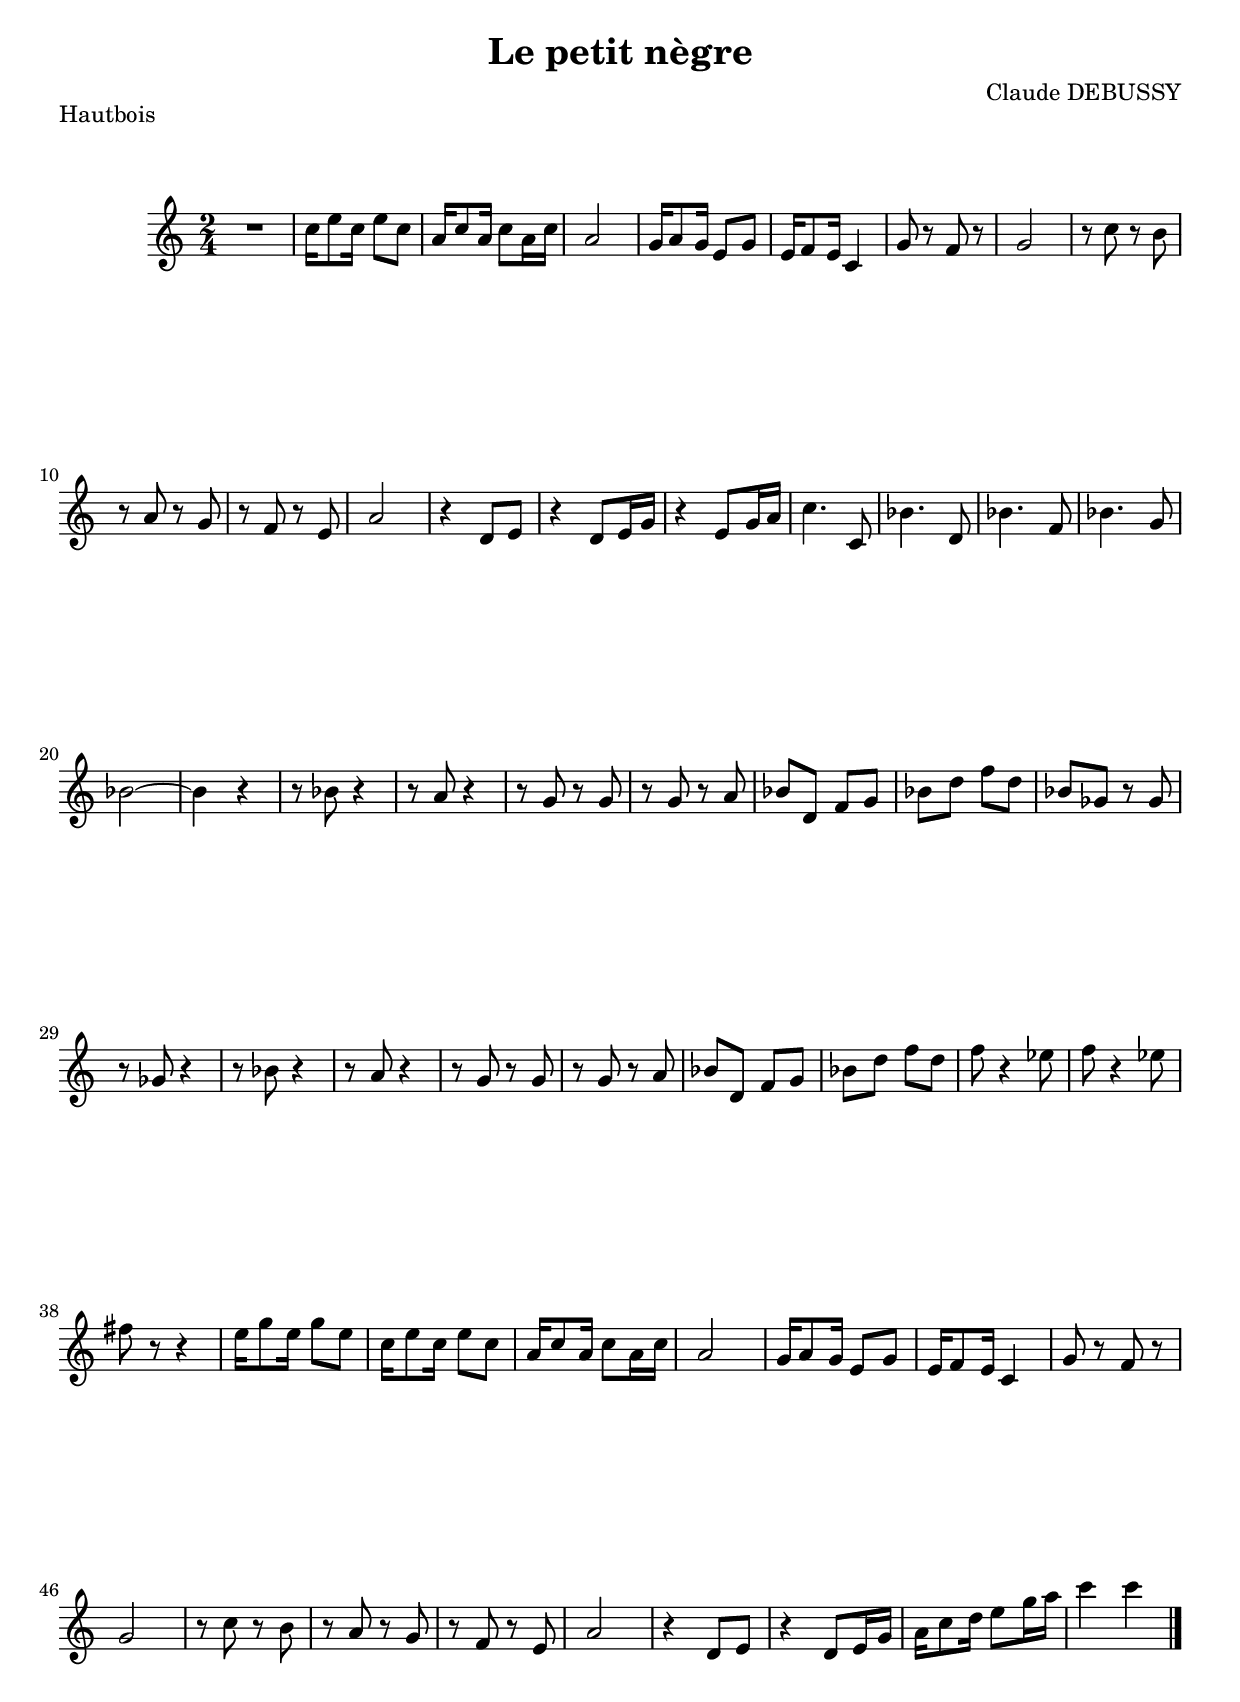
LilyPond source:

\version "2.13.3"

\include "header.ly"

staffOboe =  {
	\set Staff.instrumentName = "Hautbois"
	\set Staff.shortInstrumentName = "hb."
	\set Staff.midiInstrument = "oboe"
    \relative c'' {
    \set Score.markFormatter = #format-mark-box-letters
 \set Score.skipBars = ##t
 \override MultiMeasureRest #'expand-limit = 1 	
    \clef "treble" \key c \major \time 2/4 R2 | % 2
    c16 [ e8 c16 ] e8 [ c8 ] | % 3
    a16 [ c8 a16 ] c8 [ a16 c16 ] | % 4
    a2  | % 5
    g16 [ a8 g16 ] e8 [ g8 ] | % 6
    e16 [ f8 e16 ] c4 | % 7
    g'8 r8 f8 r8 | % 8
    g2  | % 9
    r8 c8 r8 b8 | \barNumberCheck #10
    r8 a8 r8 g8 | % 11
    r8 f8 r8 e8 | % 12
    a2 | % 13
    r4 d,8 [ e8 ] | % 14
    r4 d8 [ e16 g16 ] | % 15
    r4 e8 [ g16 a16 ]  | % 16
    c4. c,8 | % 17
    bes'4. d,8 | % 18
    bes'4. f8 | % 19
    bes4. g8 | \barNumberCheck #20
    bes2 ~ | % 21
    bes4 r4 | % 22
    r8 bes8 r4 | % 23
    r8 a8 r4 | % 24
    r8 g8 r8 g8  | % 25
    r8 g8 r8 a8 | % 26
    bes8 [ d,8 ] f8 [ g8 ] | % 27
    bes8 [ d8 ] f8 [ d8 ] | % 28
    bes8 [ ges8 ] r8 ges8 | % 29
    r8 ges8 r4 | \barNumberCheck #30
    r8 bes8 r4 | % 31
    r8 a8 r4  | % 32
    r8 g8 r8 g8 | % 33
    r8 g8 r8 a8 | % 34
    bes8 [ d,8 ] f8 [ g8 ] | % 35
    bes8 [ d8 ] f8 [ d8 ] | % 36
    f8 r4 es8 | % 37
    f8 r4 es8 | % 38
    fis8 r8 r4  | % 39
    e16 [ g8 e16 ] g8 [ e8 ] | \barNumberCheck #40
    c16 [ e8 c16 ] e8 [ c8 ] | % 41
    a16 [ c8 a16 ] c8 [ a16 c16 ] | % 42
    a2 | % 43
    g16 [ a8 g16 ] e8 [ g8 ] | % 44
    e16 [ f8 e16 ] c4  | % 45
    g'8 r8 f8 r8 | % 46
    g2 | % 47
    r8 c8 r8 b8 | % 48
    r8 a8 r8 g8 | % 49
    r8 f8 r8 e8 | \barNumberCheck #50
    a2  | % 51
    r4 d,8 [ e8 ] | % 52
    r4 d8 [ e16 g16 ] | % 53
    a16 [ c8 d16 ] e8 [ g16 a16 ] | % 54
    c4 c4 \bar "|."
    }
}


\book {
\paper {
#(set-paper-size "a4")	
ragged-last-bottom =##f
oddFooterMarkup = \markup {\fill-line {} }
}

\score { 
<< 
\new Staff \with { \remove Instrument_name_engraver } 
\staffOboe
>> 
\header {
piece = "Hautbois" 
	}  
} 
}
